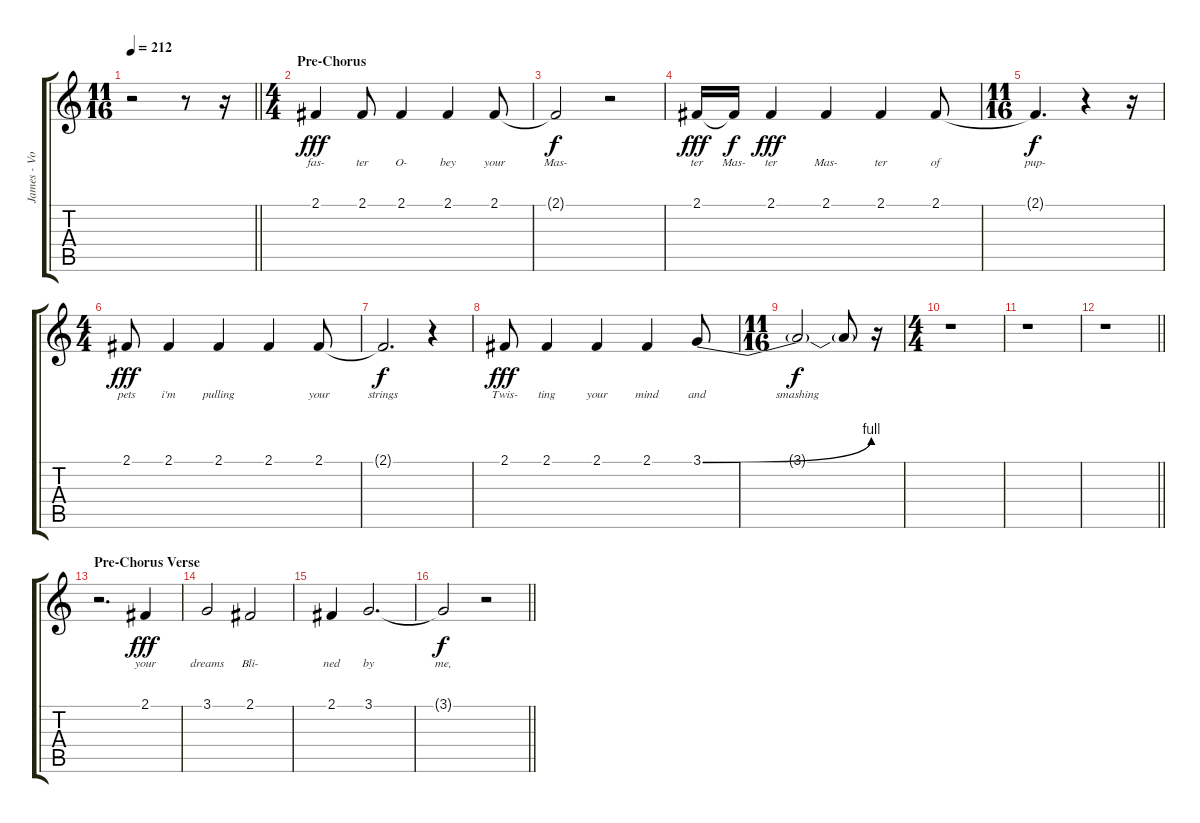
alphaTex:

\track ("James - Vocals" "James - Vo") {instrument lead6voice}
\staff {score tabs}
\tuning (E4 B3 G3 D3 A2 E2) {hide}
\ts (11 16)
\tempo 212
\clef g2
\barLineRight lightlight
\ks c
r.2{dy fff} r.8 r.16 |
\ts (4 4)
\section ("" "Pre-Chorus")
2.1.4{lyrics (0 "fas-") lyrics (1 "") lyrics (2 "") lyrics (3 "") lyrics (4 "")} 2.1.8{lyrics (0 "ter") lyrics (1 "") lyrics (2 "") lyrics (3 "") lyrics (4 "")} 2.1.4{lyrics (0 "O-") lyrics (1 "") lyrics (2 "") lyrics (3 "") lyrics (4 "")} 2.1.4{lyrics (0 "bey") lyrics (1 "") lyrics (2 "") lyrics (3 "") lyrics (4 "")} 2.1.8{lyrics (0 "your") lyrics (1 "") lyrics (2 "") lyrics (3 "") lyrics (4 "")} |
2.1{t}.2{lyrics (0 "Mas-") lyrics (1 "") lyrics (2 "") lyrics (3 "") lyrics (4 "") dy f} r.2 |
2.1.16{lyrics (0 "ter") lyrics (1 "") lyrics (2 "") lyrics (3 "") lyrics (4 "") dy fff} 2.1{t}.16{lyrics (0 "Mas-") lyrics (1 "") lyrics (2 "") lyrics (3 "") lyrics (4 "") dy f} 2.1.4{lyrics (0 "ter") lyrics (1 "") lyrics (2 "") lyrics (3 "") lyrics (4 "") dy fff} 2.1.4{lyrics (0 "Mas-") lyrics (1 "") lyrics (2 "") lyrics (3 "") lyrics (4 "")} 2.1.4{lyrics (0 "ter") lyrics (1 "") lyrics (2 "") lyrics (3 "") lyrics (4 "")} 2.1.8{lyrics (0 "of") lyrics (1 "") lyrics (2 "") lyrics (3 "") lyrics (4 "")} |
\ts (11 16)
2.1{t}.4{d lyrics (0 "pup-") lyrics (1 "") lyrics (2 "") lyrics (3 "") lyrics (4 "") dy f} r.4 r.16 |
\ts (4 4)
2.1.8{lyrics (0 "pets") lyrics (1 "") lyrics (2 "") lyrics (3 "") lyrics (4 "") dy fff} 2.1.4{lyrics (0 "i'm") lyrics (1 "") lyrics (2 "") lyrics (3 "") lyrics (4 "")} 2.1.4{lyrics (0 "pulling") lyrics (1 "") lyrics (2 "") lyrics (3 "") lyrics (4 "")} 2.1.4{lyrics (0 "") lyrics (1 "") lyrics (2 "") lyrics (3 "") lyrics (4 "")} 2.1.8{lyrics (0 "your") lyrics (1 "") lyrics (2 "") lyrics (3 "") lyrics (4 "")} |
2.1{t}.2{d lyrics (0 "strings") lyrics (1 "") lyrics (2 "") lyrics (3 "") lyrics (4 "") dy f} r.4 |
2.1.8{lyrics (0 "Twis-") lyrics (1 "") lyrics (2 "") lyrics (3 "") lyrics (4 "") dy fff} 2.1.4{lyrics (0 "ting") lyrics (1 "") lyrics (2 "") lyrics (3 "") lyrics (4 "")} 2.1.4{lyrics (0 "your") lyrics (1 "") lyrics (2 "") lyrics (3 "") lyrics (4 "")} 2.1.4{lyrics (0 "mind") lyrics (1 "") lyrics (2 "") lyrics (3 "") lyrics (4 "")} 3.1{be (bend 0 0 60 4)}.8{lyrics (0 "and") lyrics (1 "") lyrics (2 "") lyrics (3 "") lyrics (4 "")} |
\ts (11 16)
3.1{t}.2{lyrics (0 "smashing") lyrics (1 "") lyrics (2 "") lyrics (3 "") lyrics (4 "") dy f} 3.1{t}.8{lyrics (0 "") lyrics (1 "") lyrics (2 "") lyrics (3 "") lyrics (4 "")} r.16 |
\ts (4 4)
r.1 |
r.1 |
\barLineRight lightlight
r.1 |
\section ("" "Pre-Chorus Verse")
r.2{d} 2.1.4{lyrics (0 "your") lyrics (1 "") lyrics (2 "") lyrics (3 "") lyrics (4 "") dy fff} |
3.1.2{lyrics (0 "dreams") lyrics (1 "") lyrics (2 "") lyrics (3 "") lyrics (4 "")} 2.1.2{lyrics (0 "Bli-") lyrics (1 "") lyrics (2 "") lyrics (3 "") lyrics (4 "")} |
2.1.4{lyrics (0 "ned") lyrics (1 "") lyrics (2 "") lyrics (3 "") lyrics (4 "")} 3.1.2{d lyrics (0 "by") lyrics (1 "") lyrics (2 "") lyrics (3 "") lyrics (4 "")} |
\barLineRight lightlight
3.1{t}.2{lyrics (0 "me,") lyrics (1 "") lyrics (2 "") lyrics (3 "") lyrics (4 "") dy f} r.2
